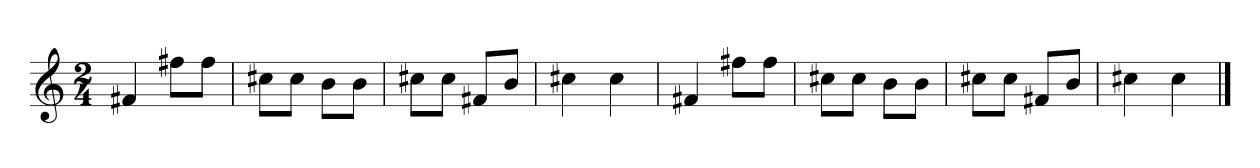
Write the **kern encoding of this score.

**kern
*part1
*staff1
*clefG2
*M2/4
=1
4f#X
8ff#XL
8ff#J
=2
8cc#XL
8cc#J
8bL
8bJ
=3
8cc#XL
8cc#J
8f#XL
8bJ
=4
4cc#X
4cc#
=5
4f#X
8ff#XL
8ff#J
=6
8cc#XL
8cc#J
8bL
8bJ
=7
8cc#XL
8cc#J
8f#XL
8bJ
=8
4cc#X
4cc#
==
*-
